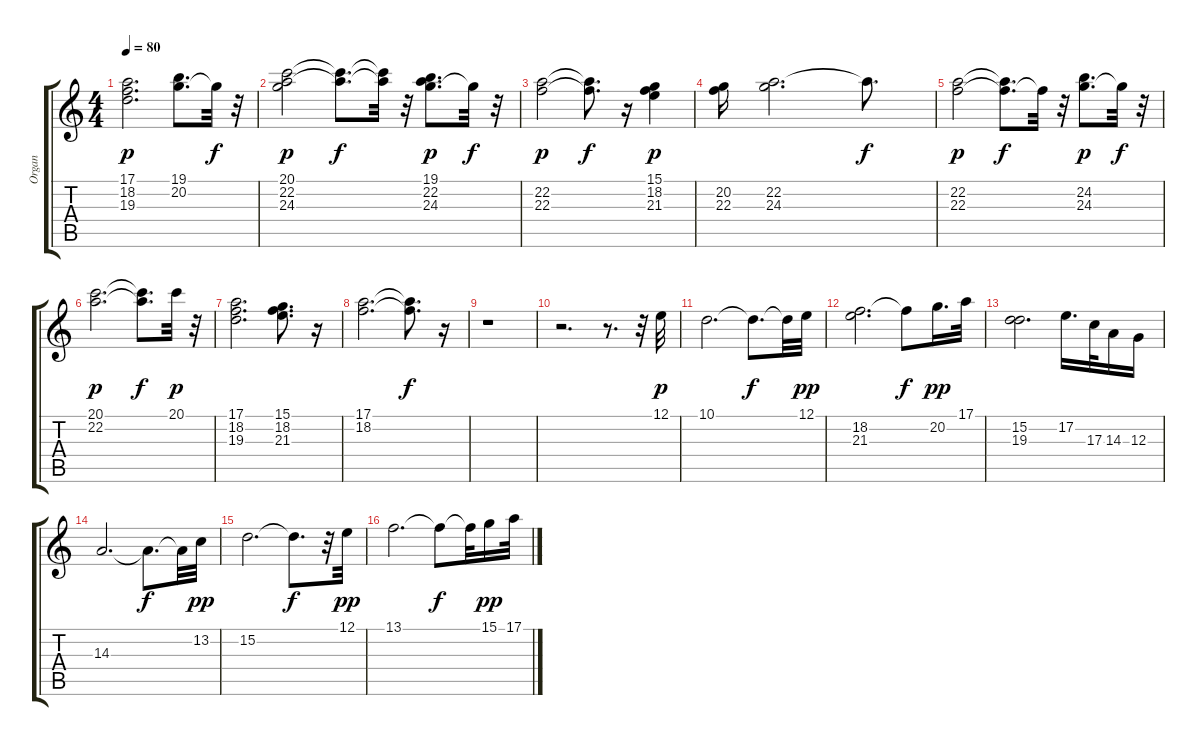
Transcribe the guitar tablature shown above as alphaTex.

\track ("Organ   " "Organ   ") {instrument drawbarorgan}
\staff {score tabs}
\tuning (E4 B3 G3 D3 A2 E2) {hide}
\ts (4 4)
\tempo 80
\clef g2
\ks c
(17.1 18.2 19.3).2{d dy p} (19.1 20.2).8{d} 20.2{t}.32{dy f} r.32 |
(20.1 22.2 24.3).2{dy p} (20.1{t} 22.2{t}).8{d dy f} (20.1{t} 22.2{t}).32 r.32 (19.1 22.2 24.3).8{d dy p} 24.3{t}.32{dy f} r.32 |
(22.2 22.3).2{dy p} (22.2{t} 22.3{t}).8{d dy f} r.16 (15.1 18.2 21.3).4{dy p} |
(20.2 22.3).16 (22.2 24.3).2{d} 22.2{t}.8{d dy f} |
(22.2 22.3).2{dy p} (22.2{t} 22.3{t}).8{d dy f} 22.3{t}.32 r.32 (24.2 24.3).8{d dy p} 24.3{t}.32{dy f} r.32 |
(20.1 22.2).2{d dy p} (20.1{t} 22.2{t}).8{d dy f} 20.1.32{dy p} r.32 |
(17.1 18.2 19.3).2{d} (15.1 18.2 21.3).8{d} r.16 |
(17.1 18.2).2{d} (17.1{t} 18.2{t}).8{d dy f} r.16 |
r.1 |
r.2{d} r.8{d} r.32 12.1.32{dy p} |
10.1.2{d} 10.1{t}.8{d dy f} 10.1{t}.32 12.1.32{dy pp} |
(18.2 21.3).2{d} 18.2{t}.8{dy f} 20.2.16{d dy pp} 17.1.32 |
(15.2 19.3).2{d} 17.2.16{d} 17.3.32 14.3.16 12.3.16 |
14.3.2{d} 14.3{t}.8{d dy f} 14.3{t}.32 13.2.32{dy pp} |
15.2.2{d} 15.2{t}.8{d dy f} r.32 12.1.32{dy pp} |
13.1.2{d} 13.1{t}.8{dy f} 13.1{t}.32 15.1.16{dy pp} 17.1.32
